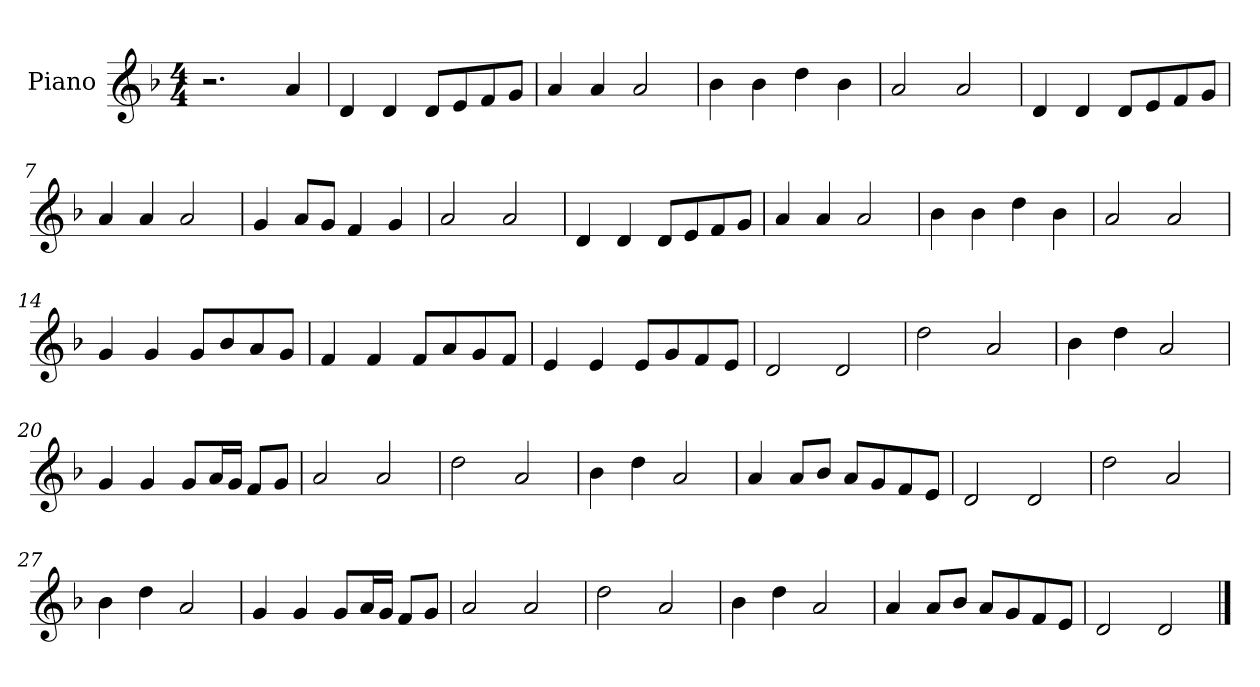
**kern
*part1
*staff1
*I"Piano
*I'Pno
*clefG2
*k[b-]
*M4/4
=1
2.r
4a/
=2
4d/
4d/
8d/L
8e/
8f/
8g/J
=3
4a/
4a/
2a/
=4
4b-\
4b-\
4dd\
4b-\
=5
2a/
2a/
=6
4d/
4d/
8d/L
8e/
8f/
8g/J
=7
4a/
4a/
2a/
=8
4g/
8a/L
8g/J
4f/
4g/
=9
2a/
2a/
=10
4d/
4d/
8d/L
8e/
8f/
8g/J
=11
4a/
4a/
2a/
=12
4b-\
4b-\
4dd\
4b-\
=13
2a/
2a/
=14
4g/
4g/
8g/L
8b-/
8a/
8g/J
=15
4f/
4f/
8f/L
8a/
8g/
8f/J
=16
4e/
4e/
8e/L
8g/
8f/
8e/J
=17
2d/
2d/
=18
2dd\
2a/
=19
4b-\
4dd\
2a/
=20
4g/
4g/
8g/L
16a/L
16g/JJ
8f/L
8g/J
=21
2a/
2a/
=22
2dd\
2a/
=23
4b-\
4dd\
2a/
=24
4a/
8a/L
8b-/J
8a/L
8g/
8f/
8e/J
=25
2d/
2d/
=26
2dd\
2a/
=27
4b-\
4dd\
2a/
=28
4g/
4g/
8g/L
16a/L
16g/JJ
8f/L
8g/J
=29
2a/
2a/
=30
2dd\
2a/
=31
4b-\
4dd\
2a/
=32
4a/
8a/L
8b-/J
8a/L
8g/
8f/
8e/J
=33
2d/
2d/
==
*-
